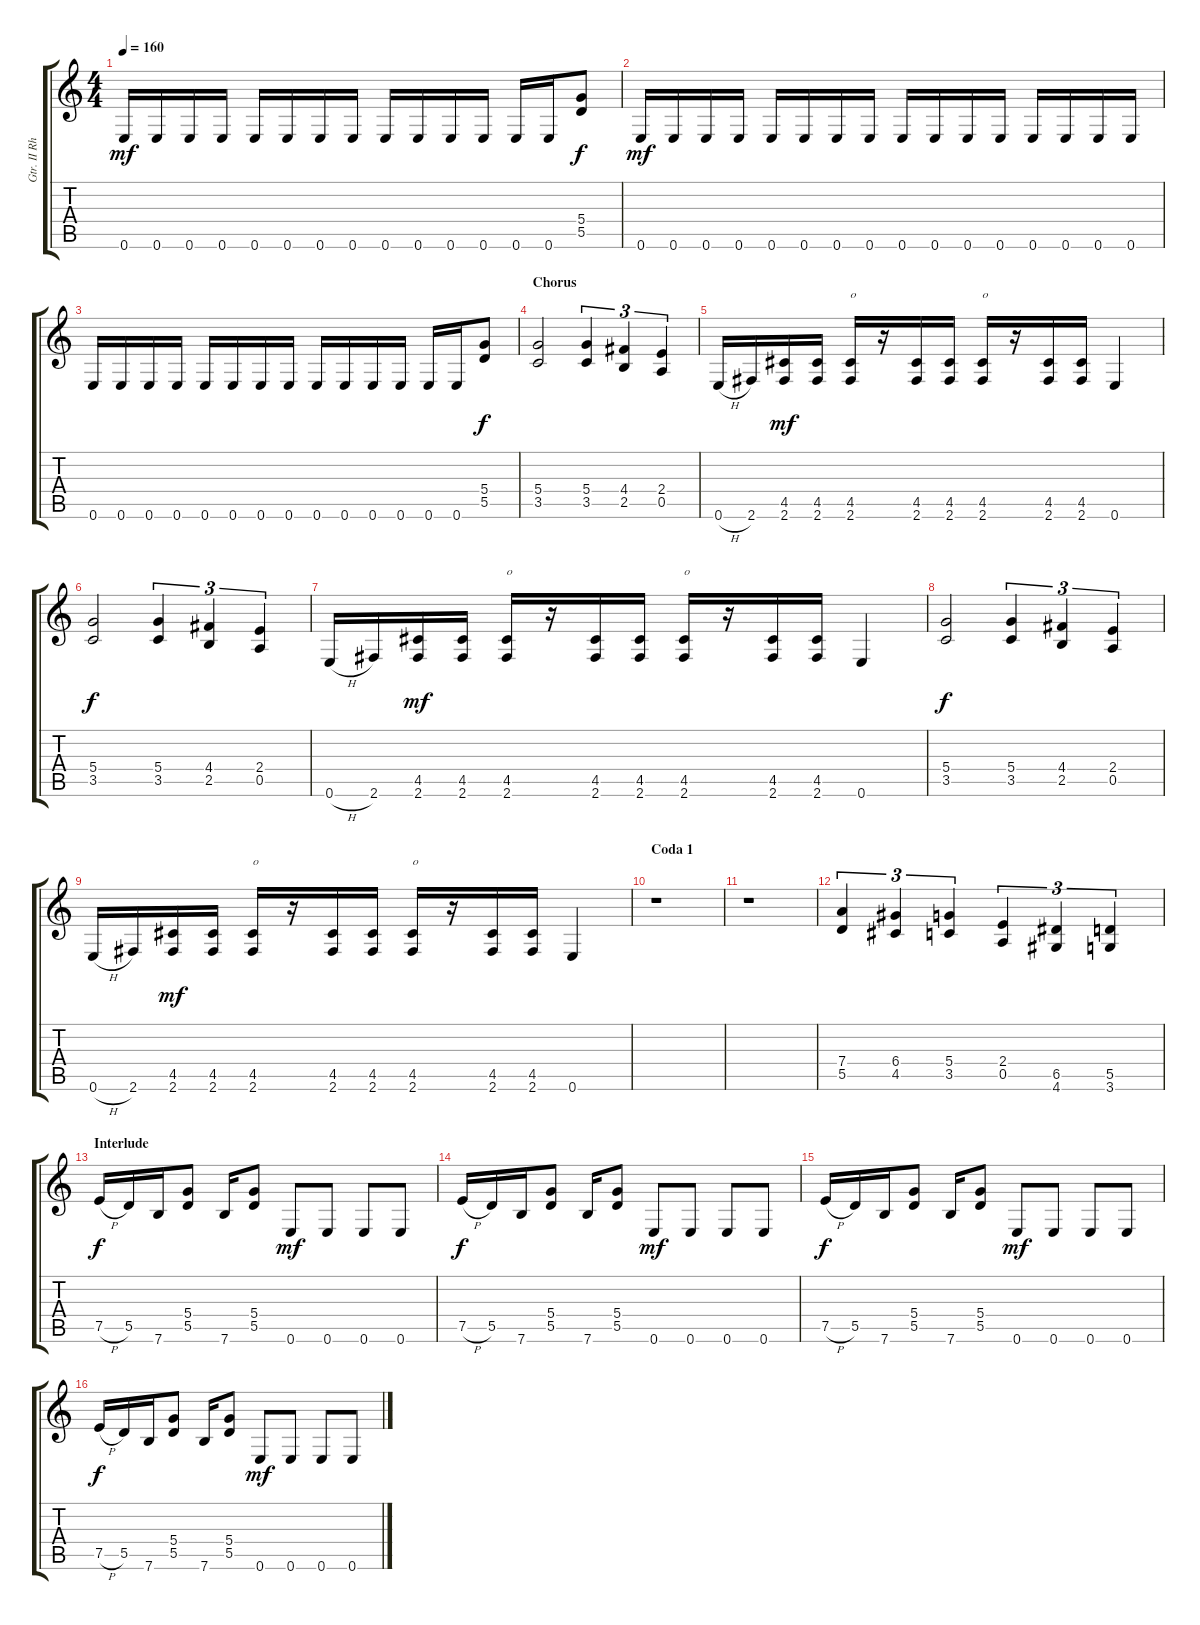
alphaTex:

\track ("Gtr. II Rhytm" "Gtr. II Rh") {instrument overdrivenguitar}
\staff {score tabs}
\tuning (E4 B3 G3 D3 A2 E2) {hide}
\ts (4 4)
\tempo 160
\clef g2
\ks c
0.6.16{dy mf} 0.6.16 0.6.16 0.6.16 0.6.16 0.6.16 0.6.16 0.6.16 0.6.16 0.6.16 0.6.16 0.6.16 0.6.16 0.6.16 (5.4 5.5).8{dy f} |
0.6.16{dy mf} 0.6.16 0.6.16 0.6.16 0.6.16 0.6.16 0.6.16 0.6.16 0.6.16 0.6.16 0.6.16 0.6.16 0.6.16 0.6.16 0.6.16 0.6.16 |
0.6.16 0.6.16 0.6.16 0.6.16 0.6.16 0.6.16 0.6.16 0.6.16 0.6.16 0.6.16 0.6.16 0.6.16 0.6.16 0.6.16 (5.4 5.5).8{dy f} |
\section ("" "Chorus")
(5.4 3.5).2 (5.4 3.5).4{tu (3 2)} (4.4 2.5).4{tu (3 2)} (2.4 0.5).4{tu (3 2)} |
0.6{h}.16 2.6.16 (4.5 2.6).16{dy mf} (4.5 2.6).16 (4.5 2.6).16{txt "o"} r.16 (4.5 2.6).16 (4.5 2.6).16 (4.5 2.6).16{txt "o"} r.16 (4.5 2.6).16 (4.5 2.6).16 0.6.4 |
(5.4 3.5).2{dy f} (5.4 3.5).4{tu (3 2)} (4.4 2.5).4{tu (3 2)} (2.4 0.5).4{tu (3 2)} |
0.6{h}.16 2.6.16 (4.5 2.6).16{dy mf} (4.5 2.6).16 (4.5 2.6).16{txt "o"} r.16 (4.5 2.6).16 (4.5 2.6).16 (4.5 2.6).16{txt "o"} r.16 (4.5 2.6).16 (4.5 2.6).16 0.6.4 |
(5.4 3.5).2{dy f} (5.4 3.5).4{tu (3 2)} (4.4 2.5).4{tu (3 2)} (2.4 0.5).4{tu (3 2)} |
0.6{h}.16 2.6.16 (4.5 2.6).16{dy mf} (4.5 2.6).16 (4.5 2.6).16{txt "o"} r.16 (4.5 2.6).16 (4.5 2.6).16 (4.5 2.6).16{txt "o"} r.16 (4.5 2.6).16 (4.5 2.6).16 0.6.4 |
\section ("" "Coda 1")
r.1 |
r.1 |
(7.4 5.5).4{tu (3 2)} (6.4 4.5).4{tu (3 2)} (5.4 3.5).4{tu (3 2)} (2.4 0.5).4{tu (3 2)} (6.5 4.6).4{tu (3 2)} (5.5 3.6).4{tu (3 2)} |
\section ("" "Interlude")
7.5{h}.16{dy f} 5.5.16 7.6.16 (5.4 5.5).8 7.6.16 (5.4 5.5).8 0.6.8{dy mf} 0.6.8 0.6.8 0.6.8 |
7.5{h}.16{dy f} 5.5.16 7.6.16 (5.4 5.5).8 7.6.16 (5.4 5.5).8 0.6.8{dy mf} 0.6.8 0.6.8 0.6.8 |
7.5{h}.16{dy f} 5.5.16 7.6.16 (5.4 5.5).8 7.6.16 (5.4 5.5).8 0.6.8{dy mf} 0.6.8 0.6.8 0.6.8 |
7.5{h}.16{dy f} 5.5.16 7.6.16 (5.4 5.5).8 7.6.16 (5.4 5.5).8 0.6.8{dy mf} 0.6.8 0.6.8 0.6.8
